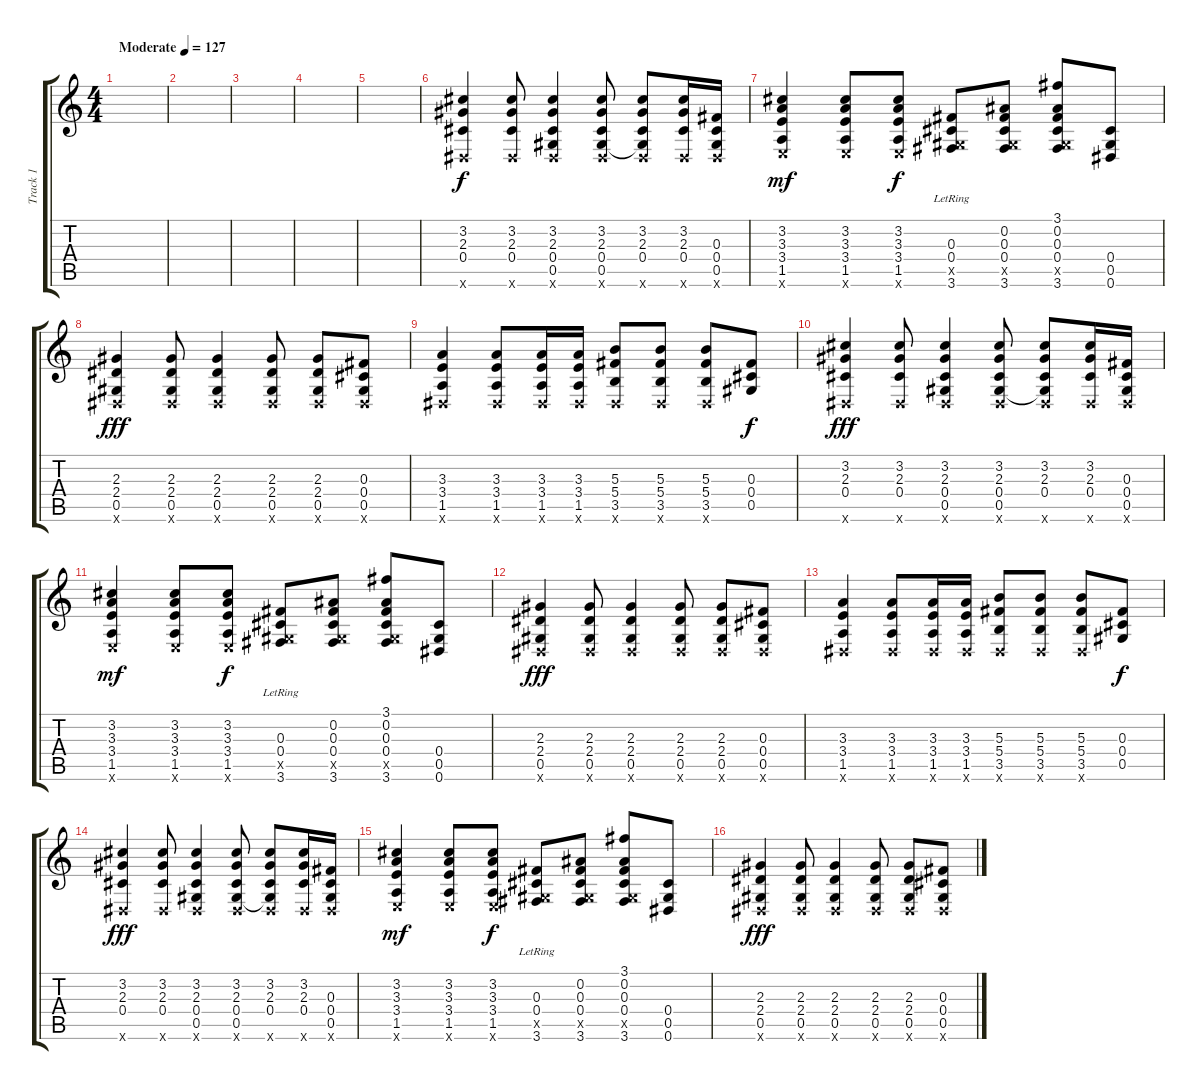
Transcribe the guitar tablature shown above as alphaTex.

\track ("Track 1" "Track 1") {instrument electricguitarjazz}
\staff {score tabs}
\tuning (Eb4 Bb3 Gb3 Db3 Ab2 Eb2) {hide}
\ts (4 4)
\tempo (127 "Moderate")
\clef g2
\ks c
|
|
|
|
|
(3.2 2.3 0.4 0.6{x}).4{volume 15 balance 8 instrument electricguitarjazz} (3.2 2.3 0.4 0.6{x}).8 (3.2 2.3 0.4 0.5 0.6{x}).4 (3.2 2.3 0.4 0.5 0.6{x}).8 (3.2 2.3 0.4 0.5{t} 0.6{x}).8 (3.2 2.3 0.4 0.6{x}).16 (0.3 0.4 0.5 0.6{x}).16 |
(3.2 3.3 3.4 1.5 1.6{x}).4{dy mf} (3.2 3.3 3.4 1.5 1.6{x}).8 (3.2 3.3 3.4 1.5 1.6{x}).8{dy f} (0.3{lr} 0.4{lr} 0.5{x} 3.6{lr}).8 (0.2 0.3 0.4 0.5{x} 3.6).8 (3.1 0.2 0.3 0.4 0.5{x} 3.6).8 (0.4 0.5 0.6).8 |
(2.3 2.4 0.5 0.6{x}).4{dy fff} (2.3 2.4 0.5 0.6{x}).8 (2.3 2.4 0.5 0.6{x}).4 (2.3 2.4 0.5 0.6{x}).8 (2.3 2.4 0.5 0.6{x}).8 (0.3 0.4 0.5 0.6{x}).8 |
(3.3 3.4 1.5 0.6{x}).4 (3.3 3.4 1.5 0.6{x}).8 (3.3 3.4 1.5 0.6{x}).16 (3.3 3.4 1.5 0.6{x}).16 (5.3 5.4 3.5 0.6{x}).8 (5.3 5.4 3.5 0.6{x}).8 (5.3 5.4 3.5 0.6{x}).8 (0.3 0.4 0.5).8{dy f} |
(3.2 2.3 0.4 0.6{x}).4{dy fff volume 15 balance 8 instrument electricguitarjazz} (3.2 2.3 0.4 0.6{x}).8 (3.2 2.3 0.4 0.5 0.6{x}).4 (3.2 2.3 0.4 0.5 0.6{x}).8 (3.2 2.3 0.4 0.5{t} 0.6{x}).8 (3.2 2.3 0.4 0.6{x}).16 (0.3 0.4 0.5 0.6{x}).16 |
(3.2 3.3 3.4 1.5 1.6{x}).4{dy mf} (3.2 3.3 3.4 1.5 1.6{x}).8 (3.2 3.3 3.4 1.5 1.6{x}).8{dy f} (0.3{lr} 0.4{lr} 0.5{x} 3.6{lr}).8 (0.2 0.3 0.4 0.5{x} 3.6).8 (3.1 0.2 0.3 0.4 0.5{x} 3.6).8 (0.4 0.5 0.6).8 |
(2.3 2.4 0.5 0.6{x}).4{dy fff} (2.3 2.4 0.5 0.6{x}).8 (2.3 2.4 0.5 0.6{x}).4 (2.3 2.4 0.5 0.6{x}).8 (2.3 2.4 0.5 0.6{x}).8 (0.3 0.4 0.5 0.6{x}).8 |
(3.3 3.4 1.5 0.6{x}).4 (3.3 3.4 1.5 0.6{x}).8 (3.3 3.4 1.5 0.6{x}).16 (3.3 3.4 1.5 0.6{x}).16 (5.3 5.4 3.5 0.6{x}).8 (5.3 5.4 3.5 0.6{x}).8 (5.3 5.4 3.5 0.6{x}).8 (0.3 0.4 0.5).8{dy f} |
(3.2 2.3 0.4 0.6{x}).4{dy fff volume 15 balance 8 instrument electricguitarjazz} (3.2 2.3 0.4 0.6{x}).8 (3.2 2.3 0.4 0.5 0.6{x}).4 (3.2 2.3 0.4 0.5 0.6{x}).8 (3.2 2.3 0.4 0.5{t} 0.6{x}).8 (3.2 2.3 0.4 0.6{x}).16 (0.3 0.4 0.5 0.6{x}).16 |
(3.2 3.3 3.4 1.5 1.6{x}).4{dy mf} (3.2 3.3 3.4 1.5 1.6{x}).8 (3.2 3.3 3.4 1.5 1.6{x}).8{dy f} (0.3{lr} 0.4{lr} 0.5{x} 3.6{lr}).8 (0.2 0.3 0.4 0.5{x} 3.6).8 (3.1 0.2 0.3 0.4 0.5{x} 3.6).8 (0.4 0.5 0.6).8 |
(2.3 2.4 0.5 0.6{x}).4{dy fff} (2.3 2.4 0.5 0.6{x}).8 (2.3 2.4 0.5 0.6{x}).4 (2.3 2.4 0.5 0.6{x}).8 (2.3 2.4 0.5 0.6{x}).8 (0.3 0.4 0.5 0.6{x}).8
